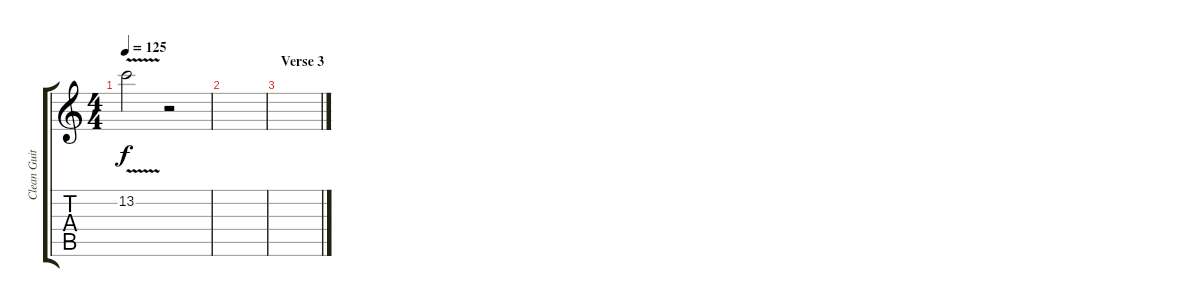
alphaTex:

\track ("Clean Guitar" "Clean Guit") {instrument electricguitarclean}
\staff {score tabs}
\tuning (E4 B3 G3 D3 A2 E2) {hide}
\ts (4 4)
\tempo 125
\clef g2
\ks c
13.2{v}.2{dy f} r.2 |
|
\section ("" "Verse 3")
